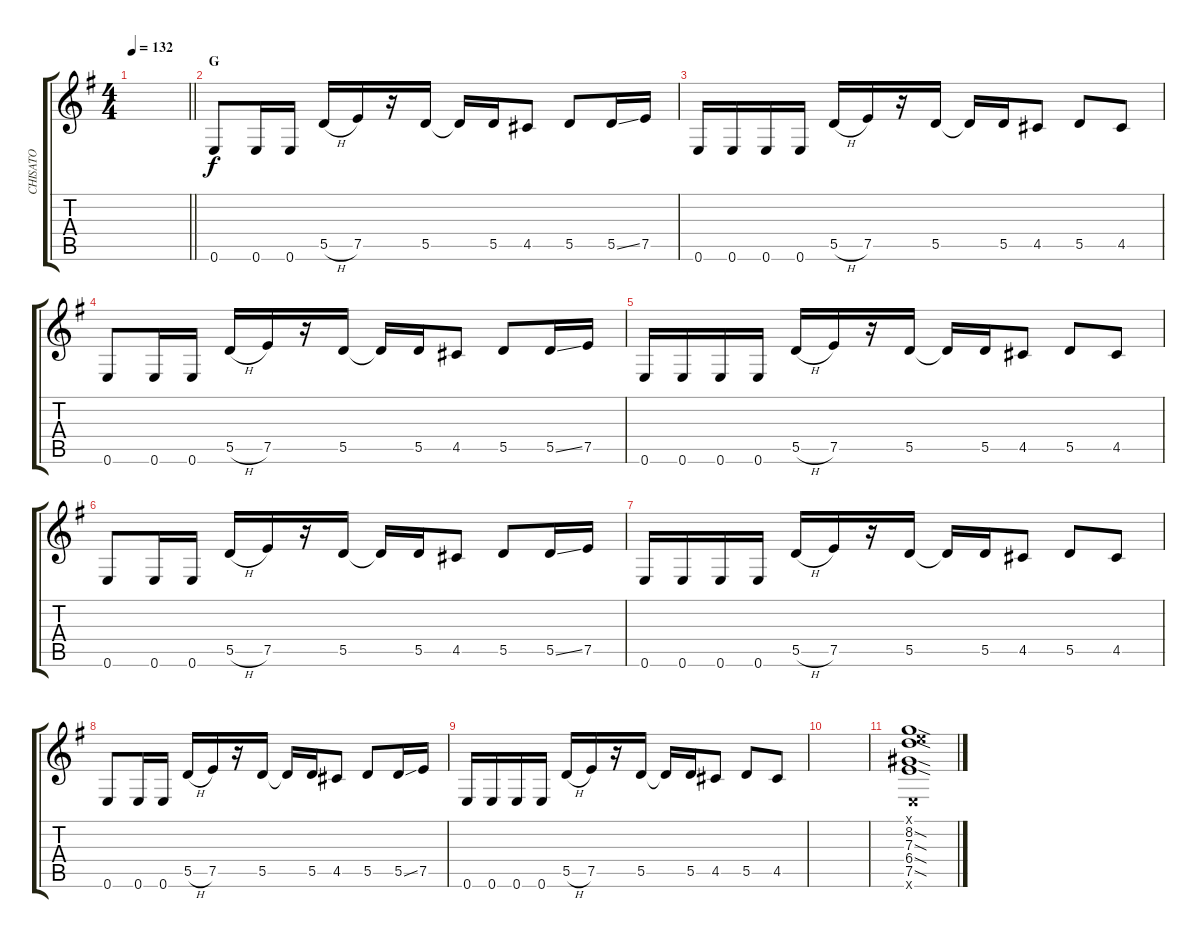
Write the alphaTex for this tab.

\track ("CHISATO" "CHISATO") {instrument distortionguitar}
\staff {score tabs}
\tuning (E4 B3 G3 D3 A2 E2) {hide}
\ts (4 4)
\tempo 132
\clef g2
\barLineRight lightlight
\ks g
|
\section ("" "G")
0.6.8{volume 12 instrument distortionguitar} 0.6.16 0.6.16 5.5{h}.16 7.5.16 r.16 5.5.16 5.5{t}.16 5.5.16 4.5.8 5.5.8 5.5{ss}.16 7.5.16 |
0.6.16 0.6.16 0.6.16 0.6.16 5.5{h}.16 7.5.16 r.16 5.5.16 5.5{t}.16 5.5.16 4.5.8 5.5.8 4.5.8 |
0.6.8 0.6.16 0.6.16 5.5{h}.16 7.5.16 r.16 5.5.16 5.5{t}.16 5.5.16 4.5.8 5.5.8 5.5{ss}.16 7.5.16 |
0.6.16 0.6.16 0.6.16 0.6.16 5.5{h}.16 7.5.16 r.16 5.5.16 5.5{t}.16 5.5.16 4.5.8 5.5.8 4.5.8 |
0.6.8 0.6.16 0.6.16 5.5{h}.16 7.5.16 r.16 5.5.16 5.5{t}.16 5.5.16 4.5.8 5.5.8 5.5{ss}.16 7.5.16 |
0.6.16 0.6.16 0.6.16 0.6.16 5.5{h}.16 7.5.16 r.16 5.5.16 5.5{t}.16 5.5.16 4.5.8 5.5.8 4.5.8 |
0.6.8 0.6.16 0.6.16 5.5{h}.16 7.5.16 r.16 5.5.16 5.5{t}.16 5.5.16 4.5.8 5.5.8 5.5{ss}.16 7.5.16 |
0.6.16 0.6.16 0.6.16 0.6.16 5.5{h}.16 7.5.16 r.16 5.5.16 5.5{t}.16 5.5.16 4.5.8 5.5.8 4.5.8 |
|
(0.1{x} 8.2{sod} 7.3{sod} 6.4{sod} 7.5{sod} 0.6{x}).1{volume 12 instrument electricguitarclean}
